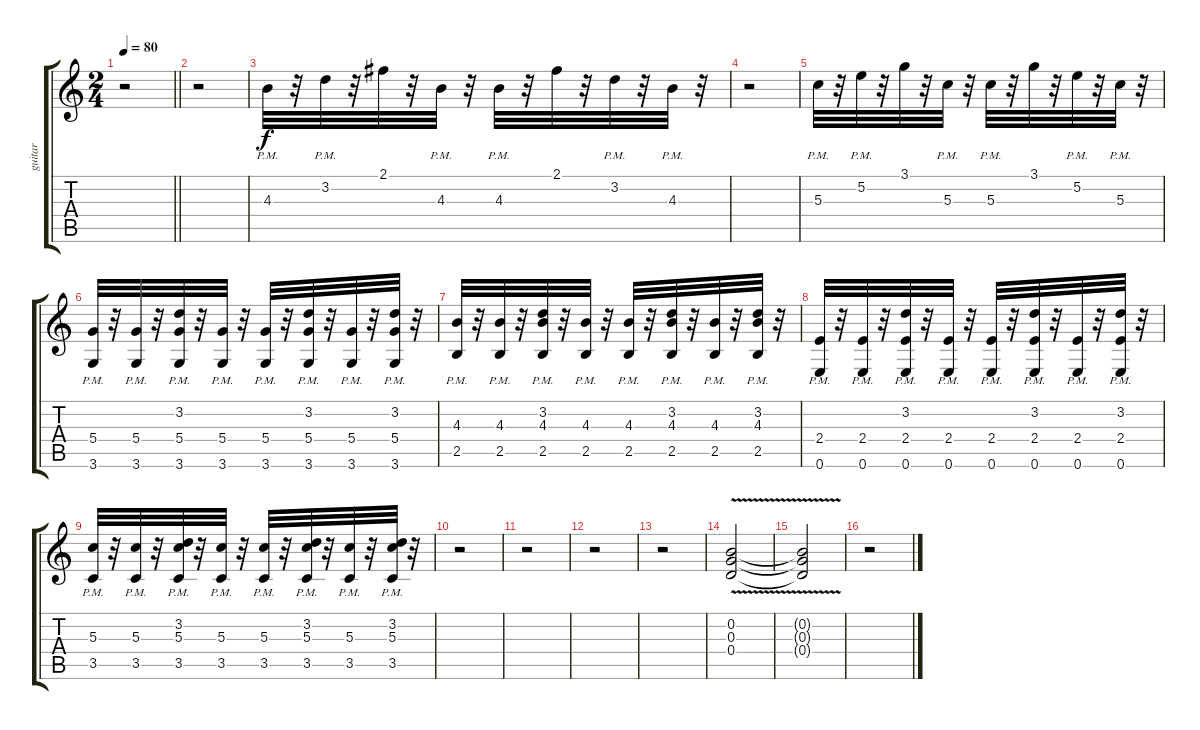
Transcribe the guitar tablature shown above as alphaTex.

\track ("guitar    solo   two" "guitar    ") {instrument overdrivenguitar}
\staff {score tabs}
\tuning (E4 B3 G3 D3 A2 E2) {hide}
\ts (2 4)
\tempo 80
\clef g2
\barLineRight lightlight
\ks c
r.2{dy f instrument overdrivenguitar} |
r.2 |
4.3{pm}.32 r.32 3.2{pm}.32 r.32 2.1.32 r.32 4.3{pm}.32 r.32 4.3{pm}.32 r.32 2.1.32 r.32 3.2{pm}.32 r.32 4.3{pm}.32 r.32 |
r.2 |
5.3{pm}.32 r.32 5.2{pm}.32 r.32 3.1.32 r.32 5.3{pm}.32 r.32 5.3{pm}.32 r.32 3.1.32 r.32 5.2{pm}.32 r.32 5.3{pm}.32 r.32 |
(5.4{pm} 3.6{pm}).32 r.32 (5.4{pm} 3.6{pm}).32 r.32 (3.2 5.4{pm} 3.6{pm}).32 r.32 (5.4{pm} 3.6{pm}).32 r.32 (5.4{pm} 3.6{pm}).32 r.32 (3.2 5.4{pm} 3.6{pm}).32 r.32 (5.4{pm} 3.6{pm}).32 r.32 (3.2 5.4{pm} 3.6{pm}).32 r.32 |
(4.3{pm} 2.5{pm}).32 r.32 (4.3{pm} 2.5{pm}).32 r.32 (3.2 4.3{pm} 2.5{pm}).32 r.32 (4.3{pm} 2.5{pm}).32 r.32 (4.3{pm} 2.5{pm}).32 r.32 (3.2 4.3{pm} 2.5{pm}).32 r.32 (4.3{pm} 2.5{pm}).32 r.32 (3.2 4.3{pm} 2.5{pm}).32 r.32 |
(2.4{pm} 0.6{pm}).32 r.32 (2.4{pm} 0.6{pm}).32 r.32 (3.2 2.4{pm} 0.6{pm}).32 r.32 (2.4{pm} 0.6{pm}).32 r.32 (2.4{pm} 0.6{pm}).32 r.32 (3.2 2.4{pm} 0.6{pm}).32 r.32 (2.4{pm} 0.6{pm}).32 r.32 (3.2 2.4{pm} 0.6{pm}).32 r.32 |
(5.3{pm} 3.5{pm}).32 r.32 (5.3{pm} 3.5{pm}).32 r.32 (3.2 5.3{pm} 3.5{pm}).32 r.32 (5.3{pm} 3.5{pm}).32 r.32 (5.3{pm} 3.5{pm}).32 r.32 (3.2 5.3{pm} 3.5{pm}).32 r.32 (5.3{pm} 3.5{pm}).32 r.32 (3.2 5.3{pm} 3.5{pm}).32 r.32 |
r.2 |
r.2 |
r.2 |
r.2 |
(0.2{v} 0.3{v} 0.4{v}).2{volume 4} |
(0.2{t} 0.3{t} 0.4{t}).2 |
r.2
